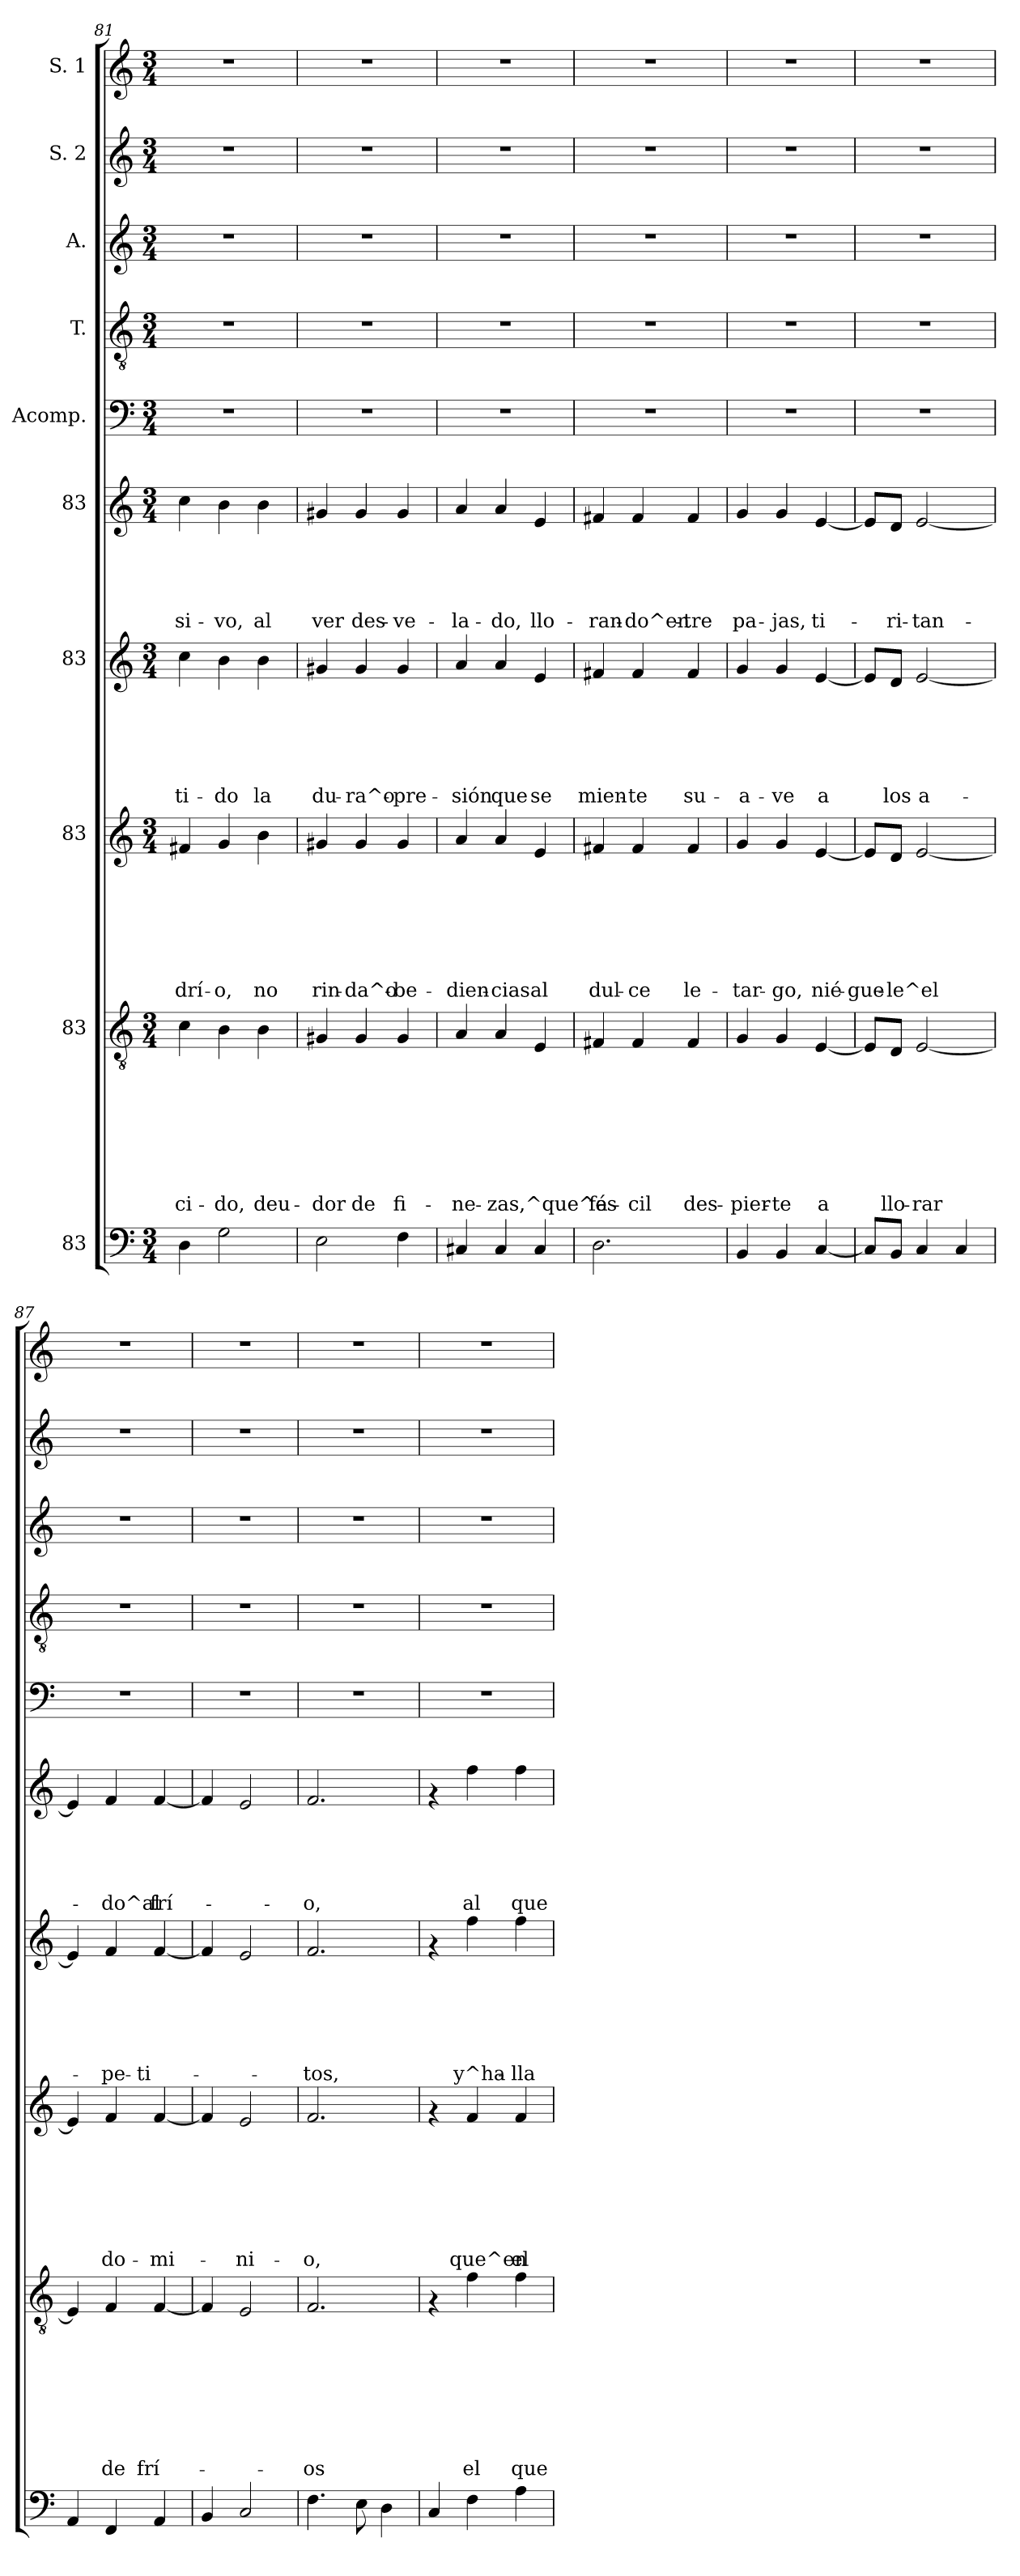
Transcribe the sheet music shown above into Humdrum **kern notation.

**kern	**kern	**text	**text	**text	**text	**text	**text	**text	**text	**kern	**text	**text	**text	**text	**text	**text	**text	**kern	**text	**text	**text	**text	**text	**text	**kern	**text	**text	**text	**text	**text	**kern	**kern	**kern	**kern	**kern
*part10	*part9	*part9	*part9	*part9	*part9	*part9	*part9	*part9	*part9	*part8	*part8	*part8	*part8	*part8	*part8	*part8	*part8	*part7	*part7	*part7	*part7	*part7	*part7	*part7	*part6	*part6	*part6	*part6	*part6	*part6	*part5	*part4	*part3	*part2	*part1
*staff10	*staff9	*staff9	*staff9	*staff9	*staff9	*staff9	*staff9	*staff9	*staff9	*staff8	*staff8	*staff8	*staff8	*staff8	*staff8	*staff8	*staff8	*staff7	*staff7	*staff7	*staff7	*staff7	*staff7	*staff7	*staff6	*staff6	*staff6	*staff6	*staff6	*staff6	*staff5	*staff4	*staff3	*staff2	*staff1
*I"83	*I"83	*	*	*	*	*	*	*	*	*I"83	*	*	*	*	*	*	*	*I"83	*	*	*	*	*	*	*I"83	*	*	*	*	*	*I"Acomp.	*I"T.	*I"A.	*I"S. 2	*I"S. 1
*clefF4	*clefGv2	*	*	*	*	*	*	*	*	*clefG2	*	*	*	*	*	*	*	*clefG2	*	*	*	*	*	*	*clefG2	*	*	*	*	*	*clefF4	*clefGv2	*clefG2	*clefG2	*clefG2
*k[]	*k[]	*	*	*	*	*	*	*	*	*k[]	*	*	*	*	*	*	*	*k[]	*	*	*	*	*	*	*k[]	*	*	*	*	*	*k[]	*k[]	*k[]	*k[]	*k[]
*C:	*C:	*	*	*	*	*	*	*	*	*C:	*	*	*	*	*	*	*	*C:	*	*	*	*	*	*	*C:	*	*	*	*	*	*C:	*C:	*C:	*C:	*C:
*M3/4	*M3/4	*	*	*	*	*	*	*	*	*M3/4	*	*	*	*	*	*	*	*M3/4	*	*	*	*	*	*	*M3/4	*	*	*	*	*	*M3/4	*M3/4	*M3/4	*M3/4	*M3/4
=81	=81	=81	=81	=81	=81	=81	=81	=81	=81	=81	=81	=81	=81	=81	=81	=81	=81	=81	=81	=81	=81	=81	=81	=81	=81	=81	=81	=81	=81	=81	=81	=81	=81	=81	=81
!	!	!	!	!	!	!	!	!	!LO:LY:b	!	!	!	!	!	!	!	!LO:LY:b	!	!	!	!	!	!	!LO:LY:b	!	!	!	!	!	!LO:LY:b	!	!	!	!	!
4D\	4c\	.	.	.	.	.	.	.	-ci-	4f#X/	.	.	.	.	.	.	-drí-	4cc\	.	.	.	.	.	-ti-	4cc\	.	.	.	.	-si-	2.r	2.r	2.r	2.r	2.r
!	!	!	!	!	!	!	!	!	!LO:LY:b	!	!	!	!	!	!	!	!LO:LY:b	!	!	!	!	!	!	!LO:LY:b	!	!	!	!	!	!LO:LY:b	!	!	!	!	!
2G\	4B\	.	.	.	.	.	.	.	-do,	4g/	.	.	.	.	.	.	-o,	4b\	.	.	.	.	.	-do	4b\	.	.	.	.	-vo,	.	.	.	.	.
!	!	!	!	!	!	!	!	!	!LO:LY:b	!	!	!	!	!	!	!	!LO:LY:b	!	!	!	!	!	!	!LO:LY:b	!	!	!	!	!	!LO:LY:b	!	!	!	!	!
.	4B\	.	.	.	.	.	.	.	deu-	4b\	.	.	.	.	.	.	no	4b\	.	.	.	.	.	la	4b\	.	.	.	.	al	.	.	.	.	.
=82	=82	=82	=82	=82	=82	=82	=82	=82	=82	=82	=82	=82	=82	=82	=82	=82	=82	=82	=82	=82	=82	=82	=82	=82	=82	=82	=82	=82	=82	=82	=82	=82	=82	=82	=82
!	!	!	!	!	!	!	!	!	!LO:LY:b	!	!	!	!	!	!	!	!LO:LY:b	!	!	!	!	!	!	!LO:LY:b	!	!	!	!	!	!LO:LY:b	!	!	!	!	!
2E\	4G#X/	.	.	.	.	.	.	.	-dor	4g#X/	.	.	.	.	.	.	rin-	4g#X/	.	.	.	.	.	du-	4g#X/	.	.	.	.	ver	2.r	2.r	2.r	2.r	2.r
!	!	!	!	!	!	!	!	!	!LO:LY:b	!	!	!	!	!	!	!	!LO:LY:b	!	!	!	!	!	!	!LO:LY:b	!	!	!	!	!	!LO:LY:b	!	!	!	!	!
.	4G#/	.	.	.	.	.	.	.	de	4g#/	.	.	.	.	.	.	-da^o-	4g#/	.	.	.	.	.	-ra^o-	4g#/	.	.	.	.	des-	.	.	.	.	.
!	!	!	!	!	!	!	!	!	!LO:LY:b	!	!	!	!	!	!	!	!LO:LY:b	!	!	!	!	!	!	!LO:LY:b	!	!	!	!	!	!LO:LY:b	!	!	!	!	!
4F\	4G#/	.	.	.	.	.	.	.	fi-	4g#/	.	.	.	.	.	.	-be-	4g#/	.	.	.	.	.	-pre-	4g#/	.	.	.	.	-ve-	.	.	.	.	.
!!LO:PB:g=z
=83	=83	=83	=83	=83	=83	=83	=83	=83	=83	=83	=83	=83	=83	=83	=83	=83	=83	=83	=83	=83	=83	=83	=83	=83	=83	=83	=83	=83	=83	=83	=83	=83	=83	=83	=83
!	!	!	!	!	!	!	!	!	!LO:LY:b	!	!	!	!	!	!	!	!LO:LY:b	!	!	!	!	!	!	!LO:LY:b	!	!	!	!	!	!LO:LY:b	!	!	!	!	!
4C#X/	4A/	.	.	.	.	.	.	.	-ne-	4a/	.	.	.	.	.	.	-dien-	4a/	.	.	.	.	.	-sión	4a/	.	.	.	.	-la-	2.r	2.r	2.r	2.r	2.r
!	!	!	!	!	!	!	!	!	!LO:LY:b	!	!	!	!	!	!	!	!LO:LY:b	!	!	!	!	!	!	!LO:LY:b	!	!	!	!	!	!LO:LY:b	!	!	!	!	!
4C#/	4A/	.	.	.	.	.	.	.	-zas,^que^es	4a/	.	.	.	.	.	.	-cias	4a/	.	.	.	.	.	que	4a/	.	.	.	.	-do,	.	.	.	.	.
!	!	!	!	!	!	!	!	!	!	!	!	!	!	!	!	!	!LO:LY:b	!	!	!	!	!	!	!LO:LY:b	!	!	!	!	!	!LO:LY:b	!	!	!	!	!
4C#/	4E/	.	.	.	.	.	.	.	.	4e/	.	.	.	.	.	.	al	4e/	.	.	.	.	.	se	4e/	.	.	.	.	llo-	.	.	.	.	.
=84	=84	=84	=84	=84	=84	=84	=84	=84	=84	=84	=84	=84	=84	=84	=84	=84	=84	=84	=84	=84	=84	=84	=84	=84	=84	=84	=84	=84	=84	=84	=84	=84	=84	=84	=84
!	!	!	!	!	!	!	!	!	!LO:LY:b	!	!	!	!	!	!	!	!LO:LY:b	!	!	!	!	!	!	!LO:LY:b	!	!	!	!	!	!LO:LY:b	!	!	!	!	!
2.D\	4F#X/	.	.	.	.	.	.	.	fá-	4f#X/	.	.	.	.	.	.	dul-	4f#X/	.	.	.	.	.	mien-	4f#X/	.	.	.	.	-ran-	2.r	2.r	2.r	2.r	2.r
!	!	!	!	!	!	!	!	!	!LO:LY:b	!	!	!	!	!	!	!	!LO:LY:b	!	!	!	!	!	!	!LO:LY:b	!	!	!	!	!	!LO:LY:b	!	!	!	!	!
.	4F#/	.	.	.	.	.	.	.	-cil	4f#/	.	.	.	.	.	.	-ce	4f#/	.	.	.	.	.	-te	4f#/	.	.	.	.	-do^en-	.	.	.	.	.
!	!	!	!	!	!	!	!	!	!LO:LY:b	!	!	!	!	!	!	!	!LO:LY:b	!	!	!	!	!	!	!LO:LY:b	!	!	!	!	!	!LO:LY:b	!	!	!	!	!
.	4F#/	.	.	.	.	.	.	.	des-	4f#/	.	.	.	.	.	.	le-	4f#/	.	.	.	.	.	su-	4f#/	.	.	.	.	-tre	.	.	.	.	.
=85	=85	=85	=85	=85	=85	=85	=85	=85	=85	=85	=85	=85	=85	=85	=85	=85	=85	=85	=85	=85	=85	=85	=85	=85	=85	=85	=85	=85	=85	=85	=85	=85	=85	=85	=85
!	!	!	!	!	!	!	!	!	!LO:LY:b	!	!	!	!	!	!	!	!LO:LY:b	!	!	!	!	!	!	!LO:LY:b	!	!	!	!	!	!LO:LY:b	!	!	!	!	!
4BB/	4G/	.	.	.	.	.	.	.	-pier-	4g/	.	.	.	.	.	.	-tar-	4g/	.	.	.	.	.	-a-	4g/	.	.	.	.	pa-	2.r	2.r	2.r	2.r	2.r
!	!	!	!	!	!	!	!	!	!LO:LY:b	!	!	!	!	!	!	!	!LO:LY:b	!	!	!	!	!	!	!LO:LY:b	!	!	!	!	!	!LO:LY:b	!	!	!	!	!
4BB/	4G/	.	.	.	.	.	.	.	-te	4g/	.	.	.	.	.	.	-go,	4g/	.	.	.	.	.	-ve	4g/	.	.	.	.	-jas,	.	.	.	.	.
!	!	!	!	!	!	!	!	!	!LO:LY:b	!	!	!	!	!	!	!	!LO:LY:b	!	!	!	!	!	!	!LO:LY:b	!	!	!	!	!	!LO:LY:b	!	!	!	!	!
[>4C/	[>4E/	.	.	.	.	.	.	.	a	[>4e/	.	.	.	.	.	.	nié-	[>4e/	.	.	.	.	.	a	[>4e/	.	.	.	.	ti-	.	.	.	.	.
=86	=86	=86	=86	=86	=86	=86	=86	=86	=86	=86	=86	=86	=86	=86	=86	=86	=86	=86	=86	=86	=86	=86	=86	=86	=86	=86	=86	=86	=86	=86	=86	=86	=86	=86	=86
!	!	!	!	!	!	!	!	!	!	!	!	!	!	!	!	!	!LO:LY:b	!	!	!	!	!	!	!	!	!	!	!	!	!	!	!	!	!	!
8C/L]	8E/L]	.	.	.	.	.	.	.	.	8e/L]	.	.	.	.	.	.	-gue-	8e/L]	.	.	.	.	.	.	8e/L]	.	.	.	.	.	2.r	2.r	2.r	2.r	2.r
!	!	!	!	!	!	!	!	!	!LO:LY:b	!	!	!	!	!	!	!	!LO:LY:b	!	!	!	!	!	!	!LO:LY:b	!	!	!	!	!	!LO:LY:b	!	!	!	!	!
8BB/J	8D/J	.	.	.	.	.	.	.	llo-	8d/J	.	.	.	.	.	.	-le^el	8d/J	.	.	.	.	.	los	8d/J	.	.	.	.	-ri-	.	.	.	.	.
!	!	!	!	!	!	!	!	!	!LO:LY:b	!	!	!	!	!	!	!	!	!	!	!	!	!	!	!LO:LY:b	!	!	!	!	!	!LO:LY:b	!	!	!	!	!
4C/	[>2E/	.	.	.	.	.	.	.	-rar	[>2e/	.	.	.	.	.	.	.	[>2e/	.	.	.	.	.	a-	[>2e/	.	.	.	.	-tan-	.	.	.	.	.
4C/	.	.	.	.	.	.	.	.	.	.	.	.	.	.	.	.	.	.	.	.	.	.	.	.	.	.	.	.	.	.	.	.	.	.	.
=87	=87	=87	=87	=87	=87	=87	=87	=87	=87	=87	=87	=87	=87	=87	=87	=87	=87	=87	=87	=87	=87	=87	=87	=87	=87	=87	=87	=87	=87	=87	=87	=87	=87	=87	=87
4AA/	4E/]	.	.	.	.	.	.	.	.	4e/]	.	.	.	.	.	.	.	4e/]	.	.	.	.	.	.	4e/]	.	.	.	.	.	2.r	2.r	2.r	2.r	2.r
!	!	!	!	!	!	!	!	!	!LO:LY:b	!	!	!	!	!	!	!	!LO:LY:b	!	!	!	!	!	!	!LO:LY:b	!	!	!	!	!	!LO:LY:b	!	!	!	!	!
4FF/	4F/	.	.	.	.	.	.	.	de	4f/	.	.	.	.	.	.	do-	4f/	.	.	.	.	.	-pe-	4f/	.	.	.	.	-do^al	.	.	.	.	.
!	!	!	!	!	!	!	!	!	!LO:LY:b	!	!	!	!	!	!	!	!LO:LY:b	!	!	!	!	!	!	!LO:LY:b	!	!	!	!	!	!LO:LY:b	!	!	!	!	!
4AA/	[>4F/	.	.	.	.	.	.	.	frí-	[>4f/	.	.	.	.	.	.	-mi-	[>4f/	.	.	.	.	.	-ti-	[>4f/	.	.	.	.	frí-	.	.	.	.	.
=88	=88	=88	=88	=88	=88	=88	=88	=88	=88	=88	=88	=88	=88	=88	=88	=88	=88	=88	=88	=88	=88	=88	=88	=88	=88	=88	=88	=88	=88	=88	=88	=88	=88	=88	=88
4BB/	4F/]	.	.	.	.	.	.	.	.	4f/]	.	.	.	.	.	.	.	4f/]	.	.	.	.	.	.	4f/]	.	.	.	.	.	2.r	2.r	2.r	2.r	2.r
!	!	!	!	!	!	!	!	!	!	!	!	!	!	!	!	!	!LO:LY:b	!	!	!	!	!	!	!	!	!	!	!	!	!	!	!	!	!	!
2C/	2E/	.	.	.	.	.	.	.	.	2e/	.	.	.	.	.	.	-ni-	2e/	.	.	.	.	.	.	2e/	.	.	.	.	.	.	.	.	.	.
=89	=89	=89	=89	=89	=89	=89	=89	=89	=89	=89	=89	=89	=89	=89	=89	=89	=89	=89	=89	=89	=89	=89	=89	=89	=89	=89	=89	=89	=89	=89	=89	=89	=89	=89	=89
!	!	!	!	!	!	!	!	!	!LO:LY:b	!	!	!	!	!	!	!	!LO:LY:b	!	!	!	!	!	!	!LO:LY:b	!	!	!	!	!	!LO:LY:b	!	!	!	!	!
4.F\	2.F/	.	.	.	.	.	.	.	-os	2.f/	.	.	.	.	.	.	-o,	2.f/	.	.	.	.	.	-tos,	2.f/	.	.	.	.	-o,	2.r	2.r	2.r	2.r	2.r
8E\	.	.	.	.	.	.	.	.	.	.	.	.	.	.	.	.	.	.	.	.	.	.	.	.	.	.	.	.	.	.	.	.	.	.	.
4D\	.	.	.	.	.	.	.	.	.	.	.	.	.	.	.	.	.	.	.	.	.	.	.	.	.	.	.	.	.	.	.	.	.	.	.
!!LO:PB:g=z
=90	=90	=90	=90	=90	=90	=90	=90	=90	=90	=90	=90	=90	=90	=90	=90	=90	=90	=90	=90	=90	=90	=90	=90	=90	=90	=90	=90	=90	=90	=90	=90	=90	=90	=90	=90
4C/	4rF	.	.	.	.	.	.	.	.	4rf	.	.	.	.	.	.	.	4rf	.	.	.	.	.	.	4rf	.	.	.	.	.	2.r	2.r	2.r	2.r	2.r
!	!	!	!	!	!	!	!	!	!LO:LY:b	!	!	!	!	!	!	!	!LO:LY:b	!	!	!	!	!	!	!LO:LY:b	!	!	!	!	!	!LO:LY:b	!	!	!	!	!
4F\	4f\	.	.	.	.	.	.	.	el	4f/	.	.	.	.	.	.	que^en	4ff\	.	.	.	.	.	y^ha-	4ff\	.	.	.	.	al	.	.	.	.	.
!	!	!	!	!	!	!	!	!	!LO:LY:b	!	!	!	!	!	!	!	!LO:LY:b	!	!	!	!	!	!	!LO:LY:b	!	!	!	!	!	!LO:LY:b	!	!	!	!	!
4A\	4f\	.	.	.	.	.	.	.	que	4f/	.	.	.	.	.	.	el	4ff\	.	.	.	.	.	-lla-	4ff\	.	.	.	.	que	.	.	.	.	.
=	=	=	=	=	=	=	=	=	=	=	=	=	=	=	=	=	=	=	=	=	=	=	=	=	=	=	=	=	=	=	=	=	=	=	=
*-	*-	*-	*-	*-	*-	*-	*-	*-	*-	*-	*-	*-	*-	*-	*-	*-	*-	*-	*-	*-	*-	*-	*-	*-	*-	*-	*-	*-	*-	*-	*-	*-	*-	*-	*-
